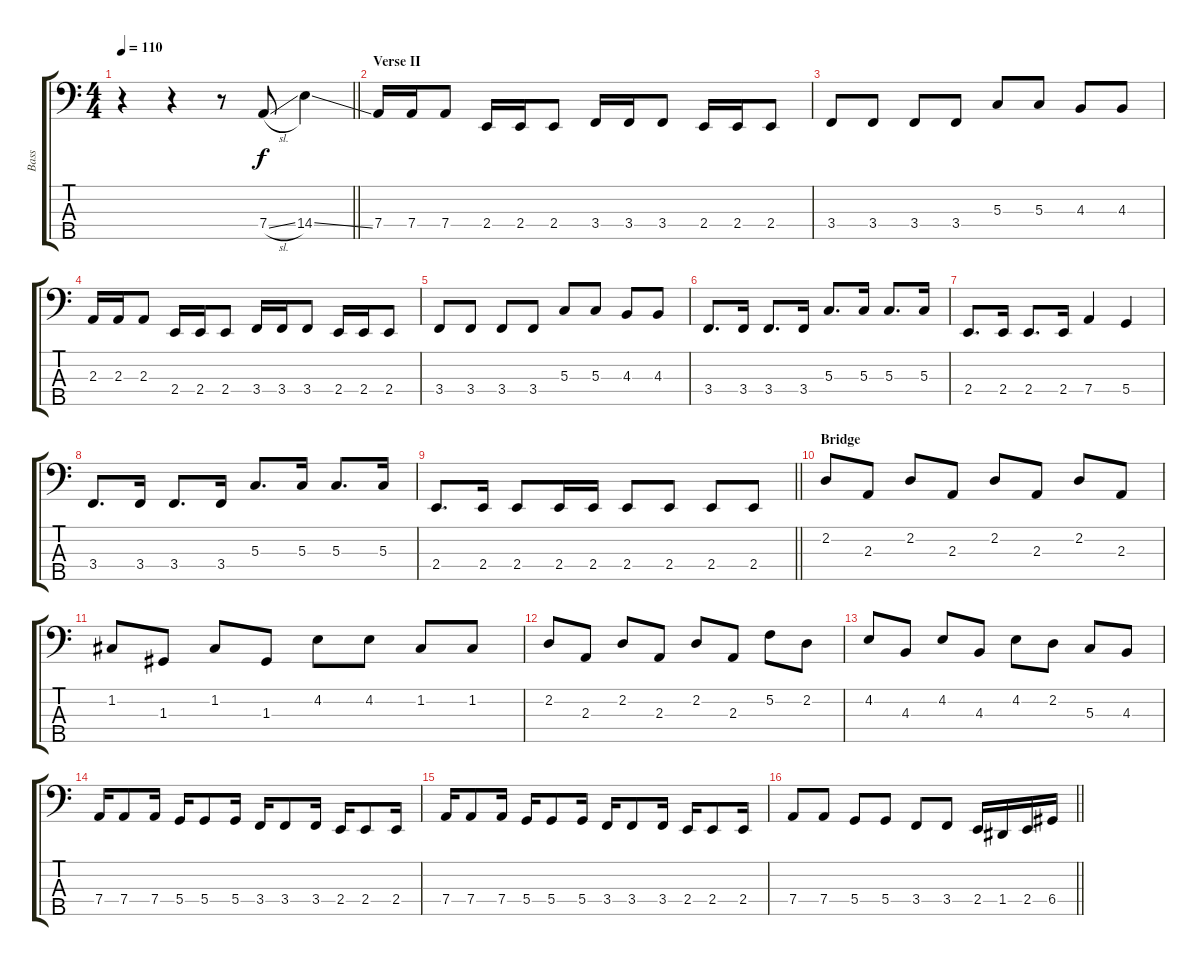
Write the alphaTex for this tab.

\track ("Bass" "Bass") {instrument electricbasspick}
\staff {score tabs}
\tuning (F2 C2 G1 D1 A0) {hide}
\ts (4 4)
\tempo 110
\clef f4
\barLineRight lightlight
\ks c
r.4{dy f} r.4 r.8 7.4{sl}.8 14.4{ss}.4 |
\section ("" "Verse II")
7.4.16 7.4.16 7.4.8 2.4.16 2.4.16 2.4.8 3.4.16 3.4.16 3.4.8 2.4.16 2.4.16 2.4.8 |
3.4.8 3.4.8 3.4.8 3.4.8 5.3.8 5.3.8 4.3.8 4.3.8 |
2.3.16 2.3.16 2.3.8 2.4.16 2.4.16 2.4.8 3.4.16 3.4.16 3.4.8 2.4.16 2.4.16 2.4.8 |
3.4.8 3.4.8 3.4.8 3.4.8 5.3.8 5.3.8 4.3.8 4.3.8 |
3.4.8{d} 3.4.16 3.4.8{d} 3.4.16 5.3.8{d} 5.3.16 5.3.8{d} 5.3.16 |
2.4.8{d} 2.4.16 2.4.8{d} 2.4.16 7.4.4 5.4.4 |
3.4.8{d} 3.4.16 3.4.8{d} 3.4.16 5.3.8{d} 5.3.16 5.3.8{d} 5.3.16 |
\barLineRight lightlight
2.4.8{d} 2.4.16 2.4.8 2.4.16 2.4.16 2.4.8 2.4.8 2.4.8 2.4.8 |
\section ("" "Bridge")
2.2.8 2.3.8 2.2.8 2.3.8 2.2.8 2.3.8 2.2.8 2.3.8 |
1.2.8 1.3.8 1.2.8 1.3.8 4.2.8 4.2.8 1.2.8 1.2.8 |
2.2.8 2.3.8 2.2.8 2.3.8 2.2.8 2.3.8 5.2.8 2.2.8 |
4.2.8 4.3.8 4.2.8 4.3.8 4.2.8 2.2.8 5.3.8 4.3.8 |
7.4.16 7.4.8 7.4.16 5.4.16 5.4.8 5.4.16 3.4.16 3.4.8 3.4.16 2.4.16 2.4.8 2.4.16 |
7.4.16 7.4.8 7.4.16 5.4.16 5.4.8 5.4.16 3.4.16 3.4.8 3.4.16 2.4.16 2.4.8 2.4.16 |
\barLineRight lightlight
7.4.8 7.4.8 5.4.8 5.4.8 3.4.8 3.4.8 2.4.16 1.4.16 2.4.16 6.4.16
